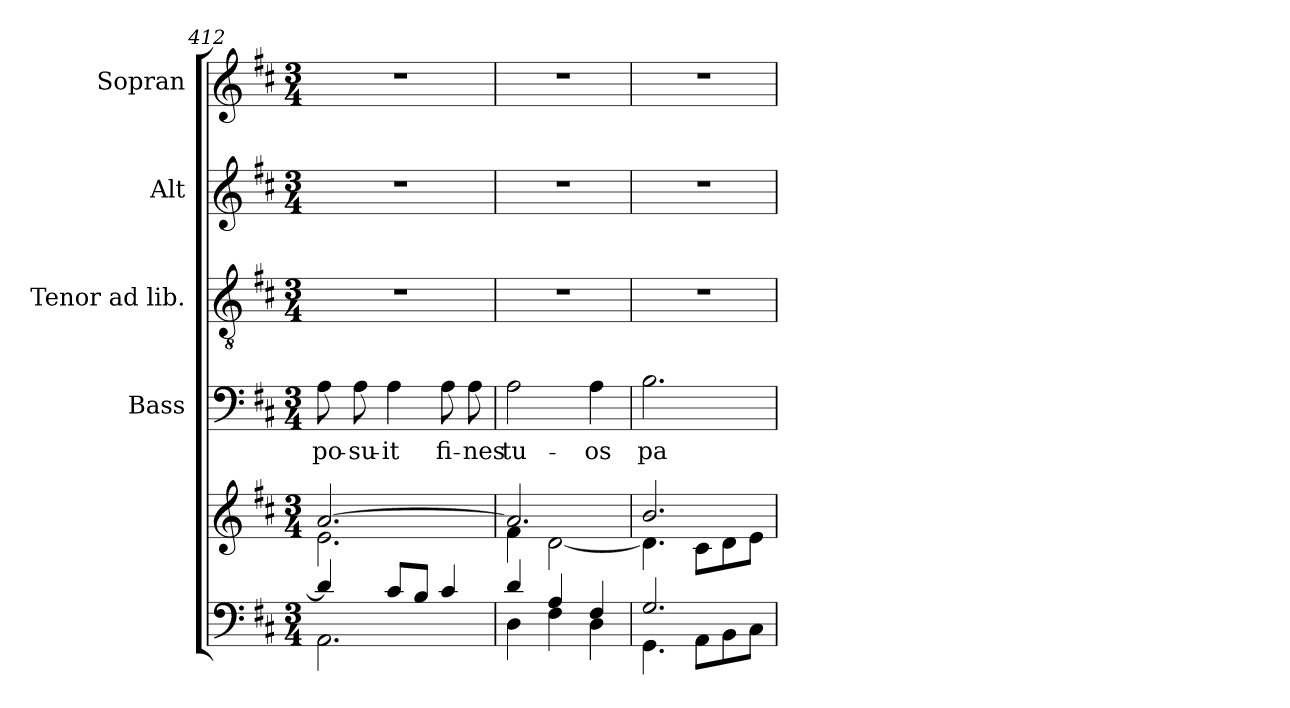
**kern	**kern	**kern	**text	**kern	**kern	**kern
*part5	*part5	*part4	*part4	*part3	*part2	*part1
*staff6	*staff5	*staff4	*staff4	*staff3	*staff2	*staff1
*	*	*I"Bass	*	*I"Tenor ad lib.	*I"Alt	*I"Sopran
*	*	*I'B.	*	*I'T.	*I'A.	*I'S.
*clefF4	*clefG2	*clefF4	*	*clefGv2	*clefG2	*clefG2
*k[f#c#]	*k[f#c#]	*k[f#c#]	*	*k[f#c#]	*k[f#c#]	*k[f#c#]
*D:	*D:	*D:	*	*D:	*D:	*D:
*M3/4	*M3/4	*M3/4	*	*M3/4	*M3/4	*M3/4
=412	=412	=412	=412	=412	=412	=412
*^	*^	*	*	*	*	*
!	!	!	!	!	!LO:LY:b	!	!	!
4d/]	2.AA\	[>2.a/	2.e\	8A\	po-	2.r	2.r	2.r
!	!	!	!	!	!LO:LY:b	!	!	!
.	.	.	.	8A\	-su-	.	.	.
!	!	!	!	!	!LO:LY:b	!	!	!
8c#/L	.	.	.	4A\	-it	.	.	.
8B/J	.	.	.	.	.	.	.	.
!	!	!	!	!	!LO:LY:b	!	!	!
4c#/	.	.	.	8A\	fi-	.	.	.
!	!	!	!	!	!LO:LY:b	!	!	!
.	.	.	.	8A\	-nes	.	.	.
=413	=413	=413	=413	=413	=413	=413	=413	=413
!	!	!	!	!	!LO:LY:b	!	!	!
4d/	4D\	2.a/]	4f#\	2A\	tu-	2.r	2.r	2.r
4A/	4F#\	.	[<2d\	.	.	.	.	.
!	!	!	!	!	!LO:LY:b	!	!	!
4F#/	4D\	.	.	4A\	-os	.	.	.
=414	=414	=414	=414	=414	=414	=414	=414	=414
!	!	!	!	!	!LO:LY:b	!	!	!
2.G/	4.GG\	2.b/	4.d\]	2.B\	pa-	2.r	2.r	2.r
.	8AA\L	.	8c#\L	.	.	.	.	.
.	8BB\	.	8d\	.	.	.	.	.
.	8C#\J	.	8e\J	.	.	.	.	.
*v	*v	*	*	*	*	*	*	*
*	*v	*v	*	*	*	*	*
=	=	=	=	=	=	=
*-	*-	*-	*-	*-	*-	*-
